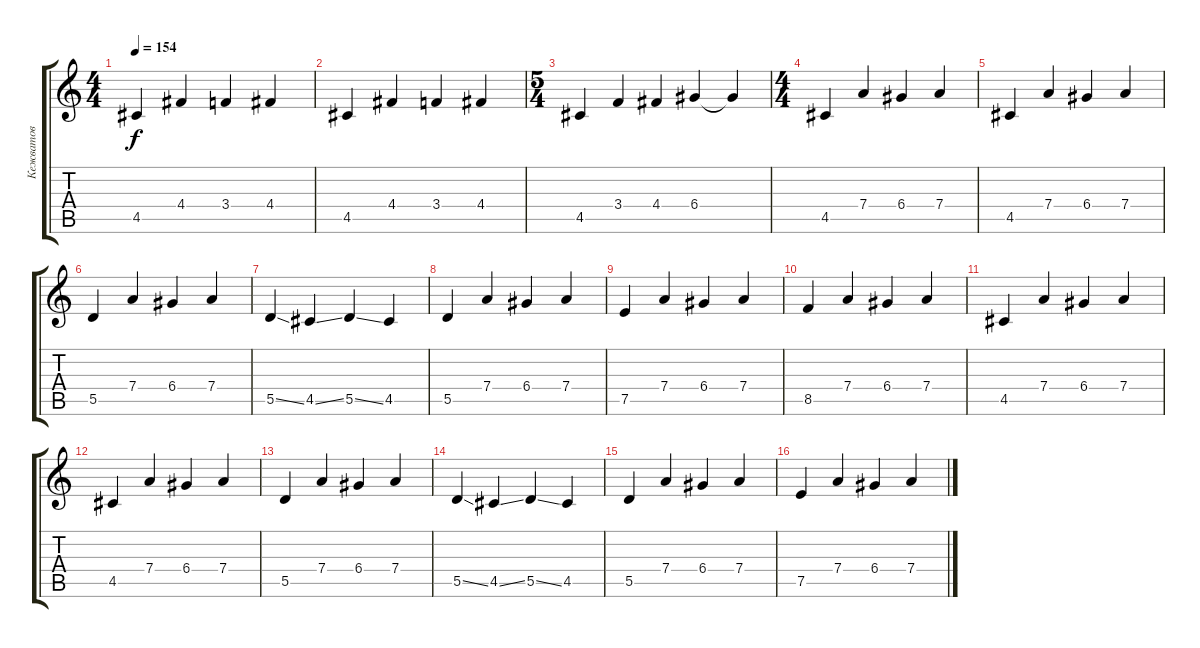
\track ("Кежватов" "Кежватов") {instrument distortionguitar}
\staff {score tabs}
\tuning (E4 B3 G3 D3 A2 E2) {hide}
\ts (4 4)
\tempo 154
\clef g2
\ks c
4.5.4{dy f instrument distortionguitar} 4.4.4 3.4.4 4.4.4 |
4.5.4 4.4.4 3.4.4 4.4.4 |
\ts (5 4)
4.5.4 3.4.4 4.4.4 6.4.4 6.4{t}.4 |
\ts (4 4)
4.5.4 7.4.4 6.4.4 7.4.4 |
4.5.4 7.4.4 6.4.4 7.4.4 |
5.5.4 7.4.4 6.4.4 7.4.4 |
5.5{ss}.4 4.5{ss}.4 5.5{ss}.4 4.5.4 |
5.5.4 7.4.4 6.4.4 7.4.4 |
7.5.4 7.4.4 6.4.4 7.4.4 |
8.5.4 7.4.4 6.4.4 7.4.4 |
4.5.4 7.4.4 6.4.4 7.4.4 |
4.5.4 7.4.4 6.4.4 7.4.4 |
5.5.4 7.4.4 6.4.4 7.4.4 |
5.5{ss}.4 4.5{ss}.4 5.5{ss}.4 4.5.4 |
5.5.4 7.4.4 6.4.4 7.4.4 |
7.5.4 7.4.4 6.4.4 7.4.4
